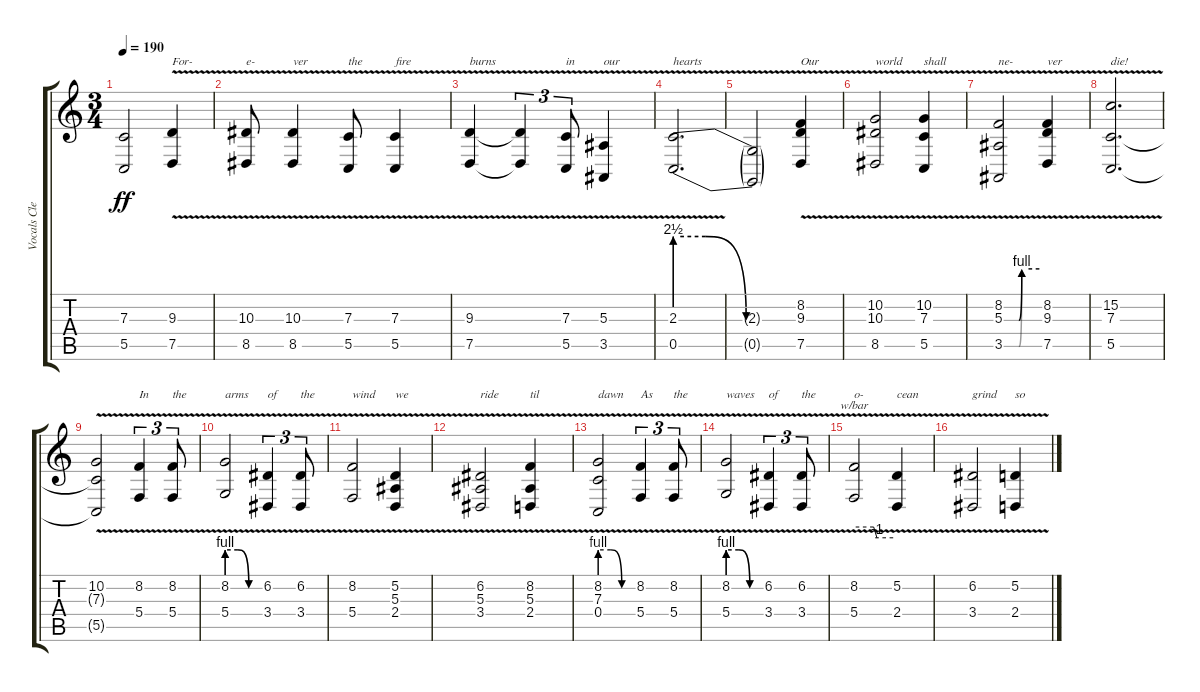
\track ("Vocals Clean (Jari)" "Vocals Cle") {instrument altosax}
\staff {score tabs}
\tuning (D4 A3 F3 C3 G2 C2) {hide}
\ts (3 4)
\tempo 190
\clef g2
\ks c
(7.3{t} 5.5{t}).2{dy ff} (9.3{v} 7.5{v}).4{txt "For-"} |
(10.3{v} 8.5{v}).8{txt "e-"} (10.3{v} 8.5{v}).4{txt "ver"} (7.3{v} 5.5{v}).8{txt "the"} (7.3{v} 5.5{v}).4{txt "fire"} |
(9.3{v} 7.5{v}).4{txt "burns"} (9.3{t} 7.5{v t}).4{tu (3 2)} (7.3{v} 5.5{v}).8{tu (3 2) txt "in"} (5.3{v} 3.5{v}).4{txt "our"} |
(2.3{be (custom 0 10 15 10 35 0 60 0) v} 0.5{be (custom 0 10 15 10 35 0 60 0) v}).2{d txt "hearts"} |
(2.3{t} 0.5{t}).2 (8.2 9.3{v} 7.5{v}).4{txt "Our"} |
(10.2 10.3{v} 8.5{v}).2{txt "world"} (10.2 7.3{v} 5.5{v}).4{txt "shall"} |
(8.2 5.3{be (custom 0 0 25 0 30 4 60 4) v} 3.5{be (custom 0 0 25 0 30 4 60 4) v}).2{txt "ne-"} (8.2 9.3{v} 7.5{v}).4{txt "ver"} |
(15.2 7.3{v} 5.5{v}).2{d txt "die!"} |
(10.2 7.3{t} 5.5{t}).2 (8.2{v} 5.4{v}).4{tu (3 2) txt "In"} (8.2{v} 5.4{v}).8{tu (3 2) txt "the"} |
(8.2{be (custom 0 4 20 4 40 0 60 0) v} 5.4{be (custom 0 4 20 4 40 0 60 0) v}).2{txt "arms"} (6.2{v} 3.4{v}).4{tu (3 2) txt "of"} (6.2{v} 3.4{v}).8{tu (3 2) txt "the"} |
(8.2{v} 5.4{v}).2{txt "wind"} (5.2{v} 5.3{v} 2.4{v}).4{txt "we"} |
(6.2{v} 5.3{v} 3.4{v}).2{txt "ride"} (8.2{v} 5.3{v} 2.4{v}).4{txt "til"} |
(8.2{be (custom 0 4 20 4 40 0 60 0) v} 7.3{v} 0.4{v}).2{txt "dawn"} (8.2{v} 5.4{v}).4{tu (3 2) txt "As"} (8.2{v} 5.4{v}).8{tu (3 2) txt "the"} |
(8.2{be (custom 0 4 20 4 40 0 60 0) v} 5.4{be (custom 0 4 20 4 40 0 60 0) v}).2{txt "waves"} (6.2{v} 3.4{v}).4{tu (3 2) txt "of"} (6.2{v} 3.4{v}).8{tu (3 2) txt "the"} |
(8.2{v} 5.4{v}).2{tbe (custom default 0 0 30 0 35 -4 60 -4) txt "o-"} (5.2{v} 2.4{v}).4{txt "cean"} |
(6.2{v} 3.4{v}).2{txt "grind"} (5.2{v} 2.4{v}).4{txt "so"}
